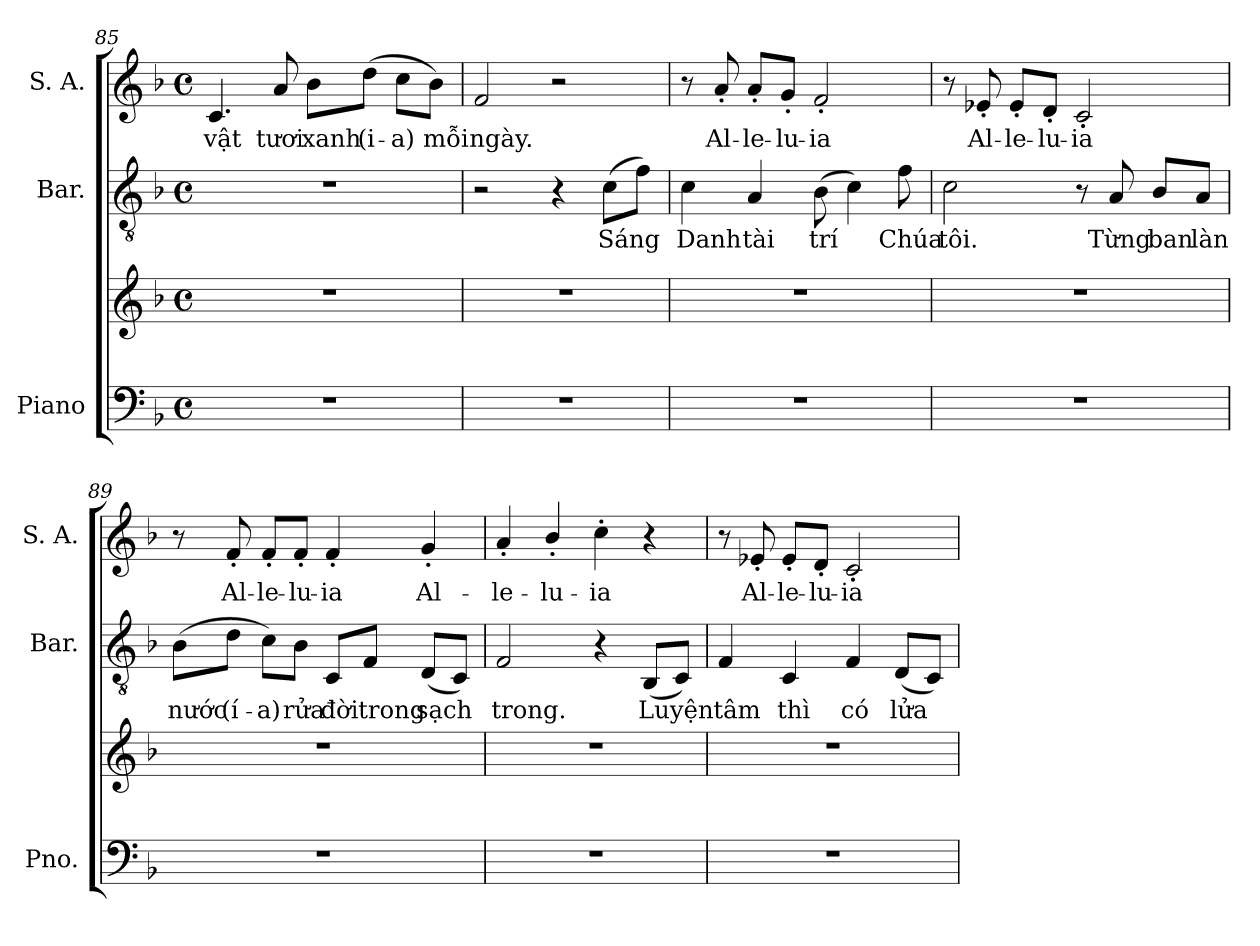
**kern	**kern	**kern	**text	**kern	**text
*part3	*part3	*part2	*part2	*part1	*part1
*staff4	*staff3	*staff2	*staff2	*staff1	*staff1
*I"Piano	*	*I"Bar.	*	*I"S. A.	*
*I'Pno.	*	*I'Bar.	*	*I'S. A.	*
*clefF4	*clefG2	*clefGv2	*	*clefG2	*
*k[b-]	*k[b-]	*k[b-]	*	*k[b-]	*
*M4/4	*M4/4	*M4/4	*	*M4/4	*
*met(c)	*met(c)	*met(c)	*	*met(c)	*
=85	=85	=85	=85	=85	=85
!	!	!	!	!	!LO:LY:b
1r	1r	1r	.	4.c/	vật
!	!	!	!	!	!LO:LY:b
.	.	.	.	8a/	tươi
!	!	!	!	!	!LO:LY:b
.	.	.	.	8b-\L	xanh
!	!	!	!	!	!LO:LY:b
.	.	.	.	(8dd\J	(i-
!	!	!	!	!	!LO:LY:b
.	.	.	.	8cc\L	-a)
!	!	!	!	!	!LO:LY:b
.	.	.	.	8b-\J)	mỗi
=86	=86	=86	=86	=86	=86
!	!	!	!	!	!LO:LY:b
1r	1r	2r	.	2f/	ngày.
.	.	4r	.	2r	.
!	!	!	!LO:LY:b	!	!
.	.	(8c\L	Sáng	.	.
.	.	8f\J)	.	.	.
!!LO:LB:g=z
=87	=87	=87	=87	=87	=87
!	!	!	!LO:LY:b	!	!
1r	1r	4c\	Danh	8r	.
!	!	!	!	!	!LO:LY:b
.	.	.	.	8a'/	Al-
!	!	!	!LO:LY:b	!	!LO:LY:b
.	.	4A/	tài	8a'/L	-le-
!	!	!	!	!	!LO:LY:b
.	.	.	.	8g'/J	-lu-
!	!	!	!LO:LY:b	!	!LO:LY:b
.	.	(8B-\	trí	2f'/	-ia
.	.	4c\)	.	.	.
!	!	!	!LO:LY:b	!	!
.	.	8f\	Chúa	.	.
=88	=88	=88	=88	=88	=88
!	!	!	!LO:LY:b	!	!
1r	1r	2c\	tôi.	8r	.
!	!	!	!	!	!LO:LY:b
.	.	.	.	8e-X'/	Al-
!	!	!	!	!	!LO:LY:b
.	.	.	.	8e-'/L	-le-
!	!	!	!	!	!LO:LY:b
.	.	.	.	8d'/J	-lu-
!	!	!	!	!	!LO:LY:b
.	.	8r	.	2c'/	-ia
!	!	!	!LO:LY:b	!	!
.	.	8A/	Từng	.	.
!	!	!	!LO:LY:b	!	!
.	.	8B-/L	ban	.	.
!	!	!	!LO:LY:b	!	!
.	.	8A/J	làn	.	.
=89	=89	=89	=89	=89	=89
!	!	!	!LO:LY:b	!	!
1r	1r	(8B-\L	nước	8r	.
!	!	!	!LO:LY:b	!	!LO:LY:b
.	.	8d\J	(í-	8f'/	Al-
!	!	!	!LO:LY:b	!	!LO:LY:b
.	.	8c\L)	-a)	8f'/L	-le-
!	!	!	!LO:LY:b	!	!LO:LY:b
.	.	8B-\J	rửa	8f'/J	-lu-
!	!	!	!LO:LY:b	!	!LO:LY:b
.	.	8C/L	đời	4f'/	-ia
!	!	!	!LO:LY:b	!	!
.	.	8F/J	trong	.	.
!	!	!	!LO:LY:b	!	!LO:LY:b
.	.	(8D/L	sạch	4g'/	Al-
.	.	8C/J)	.	.	.
!!LO:LB:g=z
=90	=90	=90	=90	=90	=90
!	!	!	!LO:LY:b	!	!LO:LY:b
1r	1r	2F/	trong.	4a'/	-le-
!	!	!	!	!	!LO:LY:b
.	.	.	.	4b-'/	-lu-
!	!	!	!	!	!LO:LY:b
.	.	4r	.	4cc'\	-ia
!	!	!	!LO:LY:b	!	!
.	.	(8BB-/L	Luyện	4r	.
.	.	8C/J)	.	.	.
=91	=91	=91	=91	=91	=91
!	!	!	!LO:LY:b	!	!
1r	1r	4F/	tâm	8r	.
!	!	!	!	!	!LO:LY:b
.	.	.	.	8e-X'/	Al-
!	!	!	!LO:LY:b	!	!LO:LY:b
.	.	4C/	thì	8e-'/L	-le-
!	!	!	!	!	!LO:LY:b
.	.	.	.	8d'/J	-lu-
!	!	!	!LO:LY:b	!	!LO:LY:b
.	.	4F/	có	2c'/	-ia
!	!	!	!LO:LY:b	!	!
.	.	(8D/L	lửa	.	.
.	.	8C/J)	.	.	.
=	=	=	=	=	=
*-	*-	*-	*-	*-	*-
